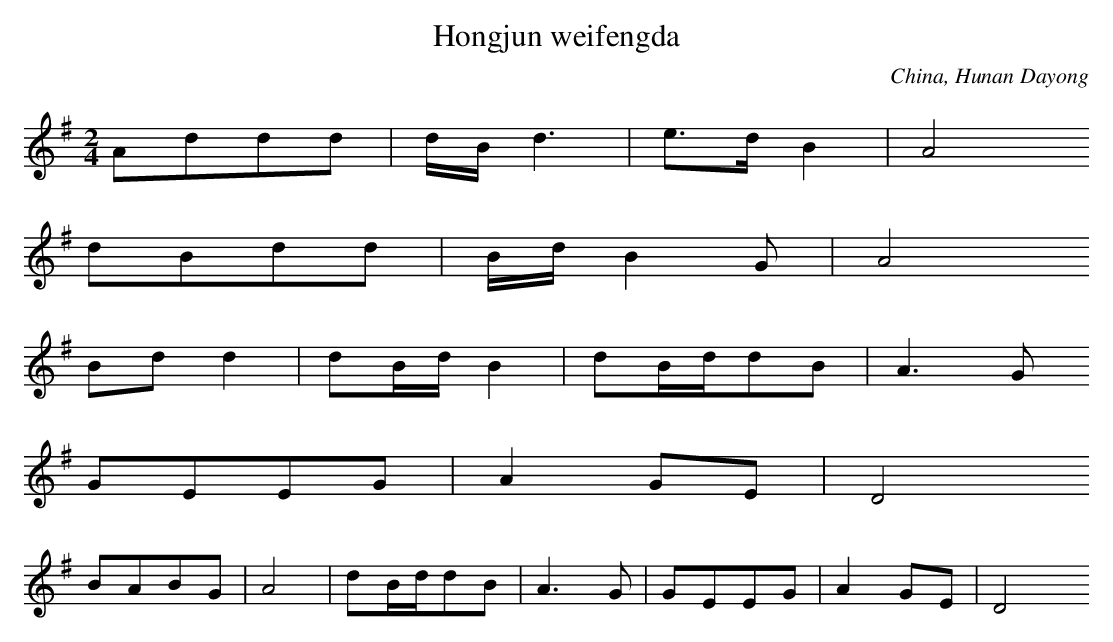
X:1
T: Hongjun weifengda
O: China, Hunan Dayong
M: 2/4
L: 1/16
K: G
A2d2d2d2 | dBd6 | e3dB4 | A8
d2B2d2d2 | BdB4G2 | A8
B2d2d4 | d2BdB4 | d2Bdd2B2 | A6G2
G2E2E2G2 | A4G2E2 | D8
B2A2B2G2 | A8 | d2Bdd2B2 | A6G2 | G2E2E2G2 | A4G2E2 | D8
